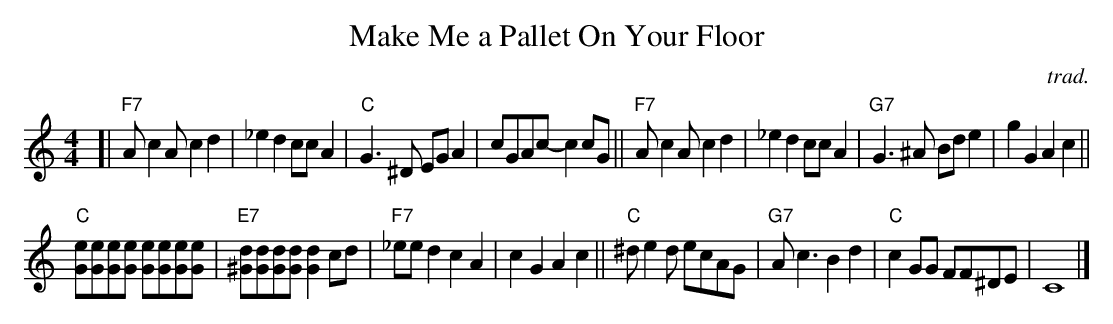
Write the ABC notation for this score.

X:1
T: Make Me a Pallet On Your Floor
C: trad.
M: 4/4
L: 1/8
K: C
[|\
"F7"Ac2A c2d2 | _e2d2 ccA2 | "C"G3^D EGA2 | cGAc- c2cG ||\
"F7"Ac2A c2d2 | _e2d2 ccA2 | "G7"G3^A Bde2 | g2G2 A2c2 ||
"C"[eG][eG][eG][eG] [eG][eG][eG][eG] | "E7"[d^G][dG][dG][dG] [d2G2]cd |\
"F7"_eed2 c2A2 | c2G2 A2c2 ||\
"C"^de2d ecAG | "G7"Ac3 B2d2 | "C"c2GG FF^DE | C8 |]
